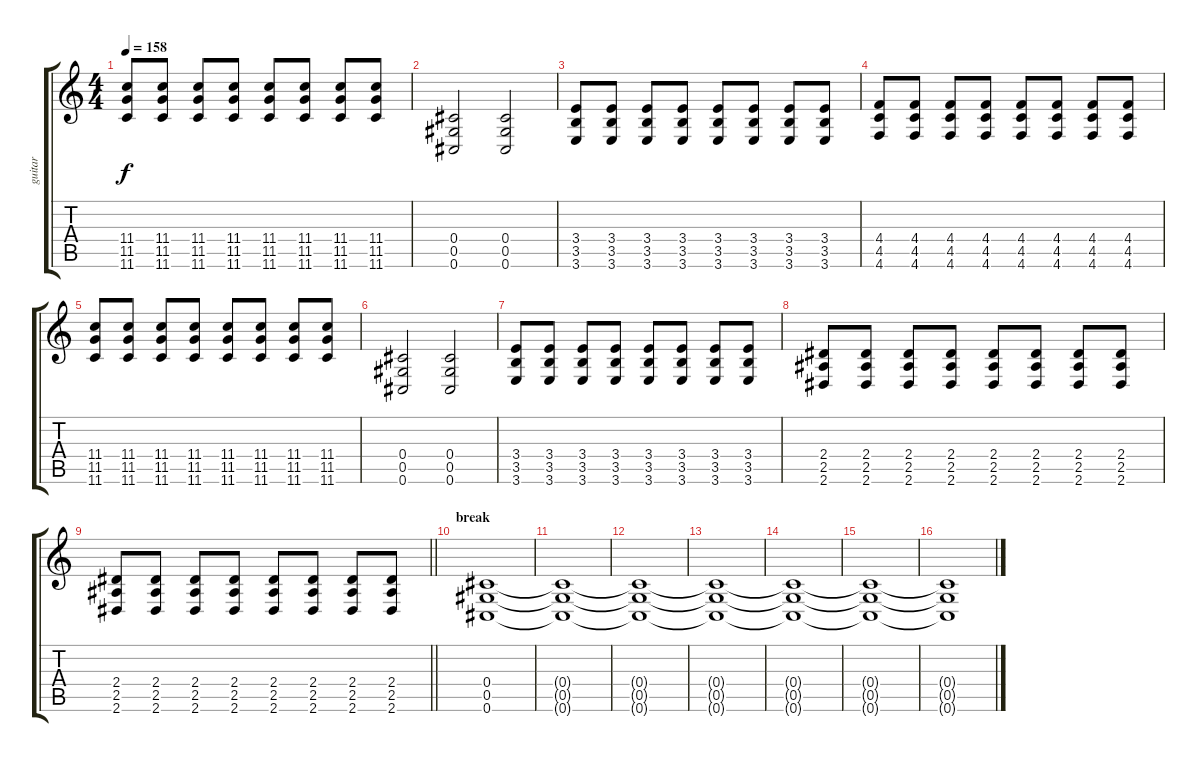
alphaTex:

\track ("guitar" "guitar") {instrument distortionguitar}
\staff {score tabs}
\tuning (Eb4 Bb3 Gb3 Db3 Ab2 Db2) {hide}
\ts (4 4)
\tempo 158
\clef g2
\ks c
(11.4 11.5 11.6).8{dy f} (11.4 11.5 11.6).8 (11.4 11.5 11.6).8 (11.4 11.5 11.6).8 (11.4 11.5 11.6).8 (11.4 11.5 11.6).8 (11.4 11.5 11.6).8 (11.4 11.5 11.6).8 |
(0.4 0.5 0.6).2 (0.4 0.5 0.6).2 |
(3.4 3.5 3.6).8 (3.4 3.5 3.6).8 (3.4 3.5 3.6).8 (3.4 3.5 3.6).8 (3.4 3.5 3.6).8 (3.4 3.5 3.6).8 (3.4 3.5 3.6).8 (3.4 3.5 3.6).8 |
(4.4 4.5 4.6).8 (4.4 4.5 4.6).8 (4.4 4.5 4.6).8 (4.4 4.5 4.6).8 (4.4 4.5 4.6).8 (4.4 4.5 4.6).8 (4.4 4.5 4.6).8 (4.4 4.5 4.6).8 |
(11.4 11.5 11.6).8 (11.4 11.5 11.6).8 (11.4 11.5 11.6).8 (11.4 11.5 11.6).8 (11.4 11.5 11.6).8 (11.4 11.5 11.6).8 (11.4 11.5 11.6).8 (11.4 11.5 11.6).8 |
(0.4 0.5 0.6).2 (0.4 0.5 0.6).2 |
(3.4 3.5 3.6).8 (3.4 3.5 3.6).8 (3.4 3.5 3.6).8 (3.4 3.5 3.6).8 (3.4 3.5 3.6).8 (3.4 3.5 3.6).8 (3.4 3.5 3.6).8 (3.4 3.5 3.6).8 |
(2.4 2.5 2.6).8 (2.4 2.5 2.6).8 (2.4 2.5 2.6).8 (2.4 2.5 2.6).8 (2.4 2.5 2.6).8 (2.4 2.5 2.6).8 (2.4 2.5 2.6).8 (2.4 2.5 2.6).8 |
\barLineRight lightlight
(2.4 2.5 2.6).8 (2.4 2.5 2.6).8 (2.4 2.5 2.6).8 (2.4 2.5 2.6).8 (2.4 2.5 2.6).8 (2.4 2.5 2.6).8 (2.4 2.5 2.6).8 (2.4 2.5 2.6).8 |
\section ("" "break")
(0.4 0.5 0.6).1 |
(0.4{t} 0.5{t} 0.6{t}).1 |
(0.4{t} 0.5{t} 0.6{t}).1 |
(0.4{t} 0.5{t} 0.6{t}).1 |
(0.4{t} 0.5{t} 0.6{t}).1 |
(0.4{t} 0.5{t} 0.6{t}).1 |
(0.4{t} 0.5{t} 0.6{t}).1
